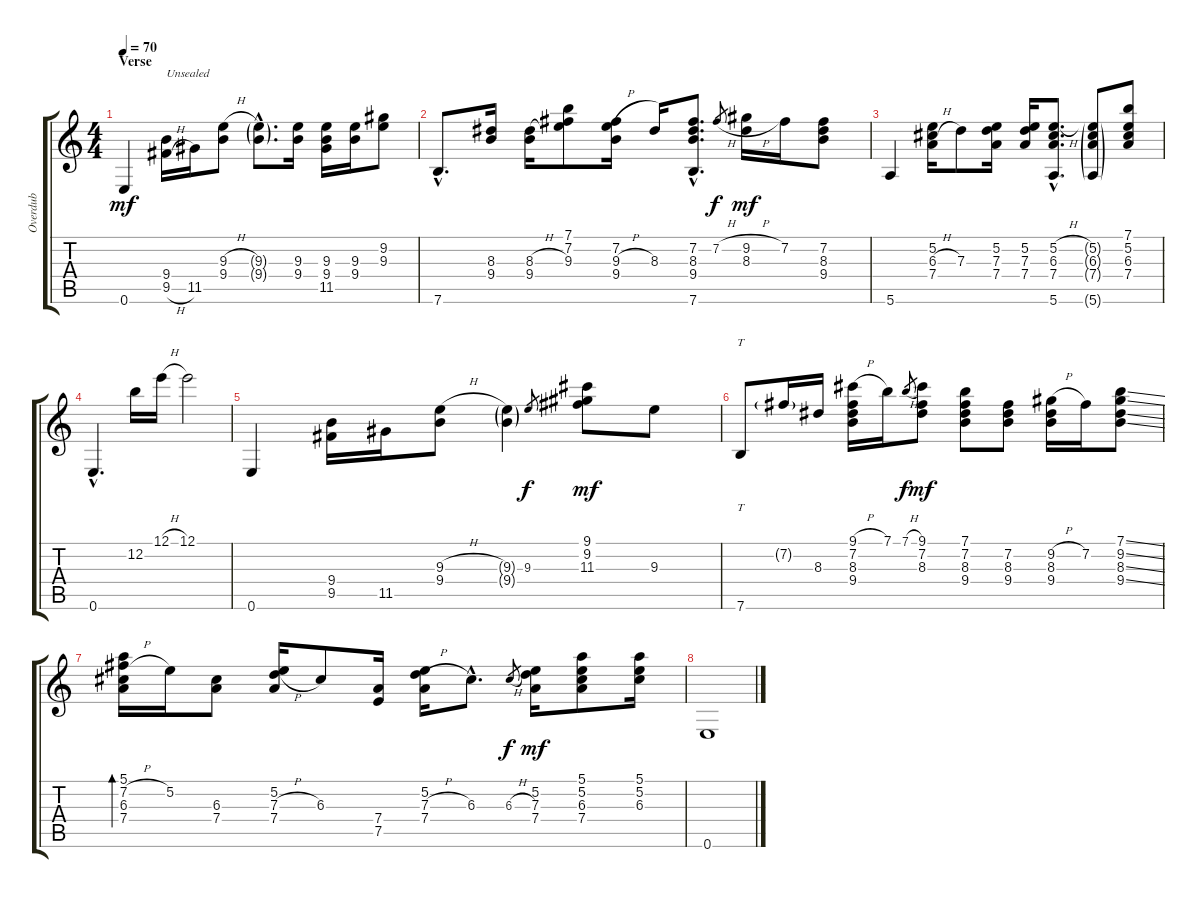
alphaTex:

\track ("Overdub" "Overdub") {instrument acousticguitarsteel}
\staff {score tabs}
\tuning (E4 B3 G3 D3 A2 E2) {hide}
\ts (4 4)
\section ("" "Verse")
\tempo 70
\clef g2
\ks c
0.6.4{dy mf} (9.4 9.5{h}).16{txt "Unsealed"} 11.5.16 (9.3{h} 9.4).8 (9.3{g hac} 9.4{g hac}).8{d} (9.3 9.4).16 (9.3 9.4 11.5).16 (9.3 9.4).16 (9.2 9.3).8 |
7.6{hac}.8{d} (8.3 9.4).16 (8.3{h} 9.4).16 (7.1 7.2 9.3).8 (7.2 9.3{h} 9.4).16 8.3.16 (7.2{hac} 8.3{hac} 9.4{hac} 7.6{hac}).8{d} 7.2{h}.8{gr dy f} (9.2{h} 8.3).16{dy mf} 7.2.16 (7.2 8.3 9.4).8 |
5.6.4 (5.2 6.3{h} 7.4).16 7.3.8 (5.2 7.3 7.4).16 (5.2 7.3 7.4).16 (5.2{h hac} 6.3{hac} 7.4{hac} 5.6{hac}).8{d} (5.2{g} 6.3{g} 7.4{g} 5.6{g}).8 (7.1 5.2 6.3 7.4).8 |
0.6{hac}.4{d} 12.2.16 12.1{h}.16 12.1.2 |
0.6.4 (9.4 9.5).16 11.5.16 (9.3{h} 9.4).8 (9.3{g} 9.4{g}).4 9.3.8{gr dy f} (9.1 9.2 11.3).8{dy mf} 9.3.8 |
7.6.8{tt} 7.2{g}.16 8.3.16 (9.1{h} 7.2 8.3 9.4).16 7.1.16 7.1{h}.8{gr dy f} (9.1 7.2 8.3).8{dy mf} (7.1 7.2 8.3 9.4).8 (7.2 8.3 9.4).8 (9.2{h} 8.3 9.4).16 7.2.16 (7.1{ss} 9.2{ss} 8.3{ss} 9.4{ss}).8 |
(5.1 7.2{h} 6.3 7.4).16{bd 120} 5.2.16 (6.3 7.4).8 (5.2 7.3{h} 7.4).16 6.3.8 (7.4 7.5).16 (5.2 7.3{h} 7.4).16 6.3{hac}.8{d} 6.3{h}.8{gr dy f} (5.2 7.3 7.4).16{dy mf} (5.1 5.2 6.3 7.4).8 (5.1 5.2 6.3).16 |
0.6.1
